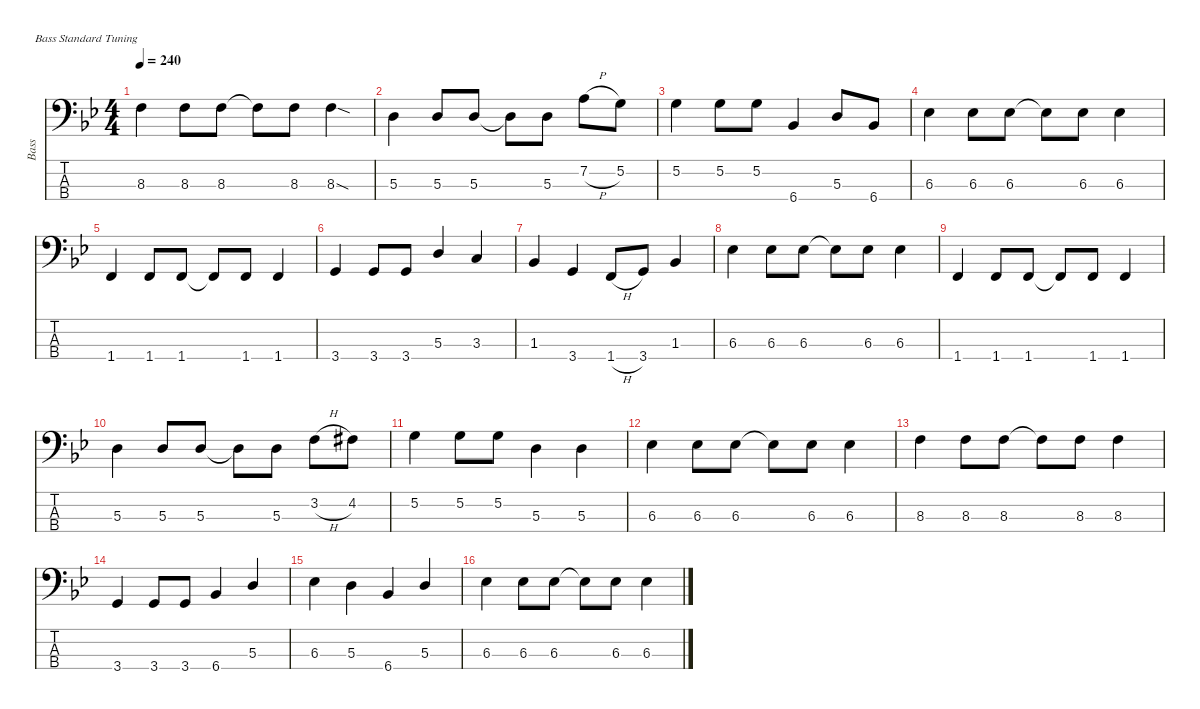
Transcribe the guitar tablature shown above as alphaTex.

\defaultSystemsLayout 4
\hideDynamics
\bracketExtendMode nobrackets
\otherSystemsTrackNameOrientation horizontal
\track ("Bass" "Bass") {defaultSystemsLayout 4 instrument electricbassfinger}
\staff {score tabs}
\tuning (G2 D2 A1 E1)
\ts (4 4)
\tempo 240
\clef f4
\scale
0.944316
\ks bb
8.3{acc forcenatural}.4{dy f beam Down} 8.3{acc forcenatural}.8{beam Down} 8.3{acc forcenatural}.8{beam Down} 8.3{t acc forcenatural}.8{beam Down} 8.3{acc forcenatural}.8{beam Down} 8.3{sod acc forcenatural}.4{beam Down} |
\scale
0.944316 5.3{acc forcenatural}.4{beam Down} 5.3{acc forcenatural}.8{beam Up} 5.3{acc forcenatural}.8{beam Up} 5.3{t acc forcenatural}.8{beam Down} 5.3{acc forcenatural}.8{beam Down} 7.2{h acc forcenatural}.8{beam Down} 5.2{acc forcenatural}.8{beam Down} |
\scale
0.944316 5.2{acc forcenatural}.4{beam Down} 5.2{acc forcenatural}.8{beam Down} 5.2{acc forcenatural}.8{beam Down} 6.4{acc b}.4{beam Up} 5.3{acc forcenatural}.8{beam Up} 6.4{acc b}.8{beam Up} |
\scale
1.16705 6.3{acc b}.4{beam Down} 6.3{acc b}.8{beam Down} 6.3{acc b}.8{beam Down} 6.3{t acc b}.8{beam Down} 6.3{acc b}.8{beam Down} 6.3{acc b}.4{beam Down} |
\scale
0.944316 1.4{acc forcenatural}.4{beam Up} 1.4{acc forcenatural}.8{beam Up} 1.4{acc forcenatural}.8{beam Up} 1.4{t acc forcenatural}.8{beam Up} 1.4{acc forcenatural}.8{beam Up} 1.4{acc forcenatural}.4{beam Up} |
\scale
0.944316 3.4{acc forcenatural}.4{beam Up} 3.4{acc forcenatural}.8{beam Up} 3.4{acc forcenatural}.8{beam Up} 5.3{acc forcenatural}.4{beam Up} 3.3{acc forcenatural}.4{beam Up} |
\scale
0.944316 1.3{acc b}.4{beam Up} 3.4{acc forcenatural}.4{beam Up} 1.4{h acc forcenatural}.8{beam Up} 3.4{acc forcenatural}.8{beam Up} 1.3{acc b}.4{beam Up} |
\scale
1.16705 6.3{acc b}.4{beam Down} 6.3{acc b}.8{beam Down} 6.3{acc b}.8{beam Down} 6.3{t acc b}.8{beam Down} 6.3{acc b}.8{beam Down} 6.3{acc b}.4{beam Down} |
\scale
0.944316 1.4{acc forcenatural}.4{beam Up} 1.4{acc forcenatural}.8{beam Up} 1.4{acc forcenatural}.8{beam Up} 1.4{t acc forcenatural}.8{beam Up} 1.4{acc forcenatural}.8{beam Up} 1.4{acc forcenatural}.4{beam Up} |
\scale
0.944316 5.3{acc forcenatural}.4{beam Down} 5.3{acc forcenatural}.8{beam Up} 5.3{acc forcenatural}.8{beam Up} 5.3{t acc forcenatural}.8{beam Down} 5.3{acc forcenatural}.8{beam Down} 3.2{h acc forcenatural}.8{beam Down} 4.2{acc #}.8{beam Down} |
\scale
0.944316 5.2{acc forcenatural}.4{beam Down} 5.2{acc forcenatural}.8{beam Down} 5.2{acc forcenatural}.8{beam Down} 5.3{acc forcenatural}.4{beam Down} 5.3{acc forcenatural}.4{beam Down} |
\scale
1.16705 6.3{acc b}.4{beam Down} 6.3{acc b}.8{beam Down} 6.3{acc b}.8{beam Down} 6.3{t acc b}.8{beam Down} 6.3{acc b}.8{beam Down} 6.3{acc b}.4{beam Down} |
\scale
0.944316 8.3{acc forcenatural}.4{beam Down} 8.3{acc forcenatural}.8{beam Down} 8.3{acc forcenatural}.8{beam Down} 8.3{t acc forcenatural}.8{beam Down} 8.3{acc forcenatural}.8{beam Down} 8.3{acc forcenatural}.4{beam Down} |
\scale
0.944316 3.4{acc forcenatural}.4{beam Up} 3.4{acc forcenatural}.8{beam Up} 3.4{acc forcenatural}.8{beam Up} 6.4{acc b}.4{beam Up} 5.3{acc forcenatural}.4{beam Up} |
\scale
0.944316 6.3{acc b}.4{beam Down} 5.3{acc forcenatural}.4{beam Down} 6.4{acc b}.4{beam Up} 5.3{acc forcenatural}.4{beam Up} |
\scale
1.16705 6.3{acc b}.4{beam Down} 6.3{acc b}.8{beam Down} 6.3{acc b}.8{beam Down} 6.3{t acc b}.8{beam Down} 6.3{acc b}.8{beam Down} 6.3{acc b}.4{beam Down}
